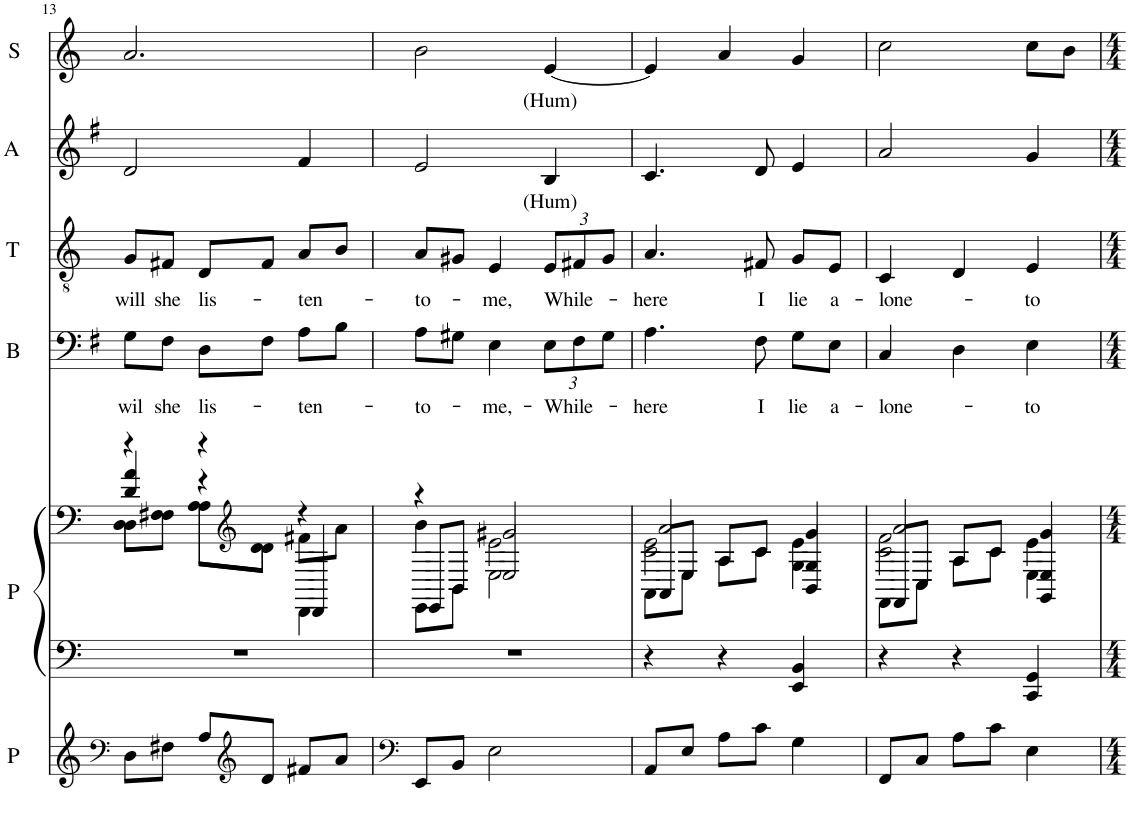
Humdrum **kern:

**kern	**kern	**kern	**kern	**text	**kern	**text	**kern	**text	**kern	**text
*part6	*part5	*part5	*part4	*part4	*part3	*part3	*part2	*part2	*part1	*part1
*staff7	*staff6	*staff5	*staff4	*staff4	*staff3	*staff3	*staff2	*staff2	*staff1	*staff1
*I"Piano	*I"Piano	*	*I"Basse	*	*I"Ténor	*	*I"Alto	*	*I"Soprano	*
*I'P	*I'P	*	*I'B	*	*I'T	*	*I'A	*	*I'S	*
!!LO:PB:g=z
*clefF4	*clefF4	*clefF4	*clefF4	*	*clefGv2	*	*clefG2	*	*clefG2	*
*k[]	*k[]	*k[]	*k[f#]	*	*k[]	*	*k[f#]	*	*k[]	*
*M3/4	*M3/4	*M3/4	*M3/4	*	*M3/4	*	*M3/4	*	*M3/4	*
=13	=13	=13	=13	=13	=13	=13	=13	=13	=13	=13
*	*	*^	*	*	*	*	*	*	*	*
*	*	*	*^	*	*	*	*	*	*	*	*
*	*	*	*	*^	*	*	*	*	*	*	*	*
!	!	!	!	!	!	!	!LO:LY:b	!	!LO:LY:b	!	!	!	!
8D\L	2.r	4r	8D\L	4d/ 4a/	8D\L	8G\L	wil	8G/L	will	2d/	.	2.a/	.
!	!	!	!	!	!	!	!LO:LY:b	!	!LO:LY:b	!	!	!	!
8F#X\J	.	.	8F#X\J	.	8F#\J	8F#\J	she	8F#X/J	she	.	.	.	.
!	!	!	!	!	!	!	!LO:LY:b	!	!LO:LY:b	!	!	!	!
8A/L	.	4r	8A\L	4r	8A\L	8D\L	lis-	8D/L	lis-	.	.	.	.
*clefG2	*	*clefG2	*	*	*	*	*	*	*	*	*	*	*
8d/J	.	.	8d\J	.	8d\J	8F#\J	.	8F#/J	.	.	.	.	.
!	!	!	!	!	!	!	!LO:LY:b	!	!LO:LY:b	!	!	!	!
8f#X/L	.	4DD/	4DD\	4r	8f#X\L	8A\L	-ten-	8A/L	-ten-	4f#/	.	.	.
8a/J	.	.	.	.	8a\J	8B\J	.	8B/J	.	.	.	.	.
=14	=14	=14	=14	=14	=14	=14	=14	=14	=14	=14	=14	=14	=14
*clefF4	*	*	*	*	*	*	*	*	*	*	*	*	*
!	!	!	!	!	!	!	!LO:LY:b	!	!LO:LY:b	!	!	!	!
8EE/L	2.r	8EE/L	8EE\L	4r	4b\	8A\L	-to-	8A/L	-to-	2e/	.	2b\	.
8BB/J	.	8BB/J	8BB\J	.	.	8G#X\J	.	8G#X/J	.	.	.	.	.
!	!	!	!	!	!	!	!LO:LY:b	!	!LO:LY:b	!	!	!	!
2E\	.	2E/	2E\	2g#X/	2e\	4E\	-me,-	4E/	-me,	.	.	.	.
*	*	*	*	*	*	*Xbrackettup	*	*	*	*	*	*	*
!	!	!	!	!	!	!	!LO:LY:b	!	!	!	!	!	!
*	*	*	*	*	*	*	*	*Xbrackettup	*	*	*	*	*
!	!	!	!	!	!	!	!	!	!LO:LY:b	!	!LO:LY:b	!	!LO:LY:b
.	.	.	.	.	.	12E\L	While-	12E/L	While-	4B/	(Hum)	[4e/	(Hum)
.	.	.	.	.	.	12F#\	.	12F#X/	.	.	.	.	.
.	.	.	.	.	.	12G#\J	.	12G#/J	.	.	.	.	.
=15	=15	=15	=15	=15	=15	=15	=15	=15	=15	=15	=15	=15	=15
!	!	!	!	!	!	!	!LO:LY:b	!	!LO:LY:b	!	!	!	!
8AA/L	4r	8AA/L	8AA\L	2a/	2c\ 2e\	4.A\	-here	4.A/	-here	4.c/	.	4e/]	.
8E/J	.	8E/J	8E\J	.	.	.	.	.	.	.	.	.	.
8A\L	4r	8A/L	8A\L	.	.	.	.	.	.	.	.	4a/	.
!	!	!	!	!	!	!	!LO:LY:b	!	!LO:LY:b	!	!	!	!
8c\J	.	8c/J	8c\J	.	.	8F#\	I	8F#X/	I	8d/	.	.	.
!	!	!	!	!	!	!	!LO:LY:b	!	!LO:LY:b	!	!	!	!
4G\	4EE/ 4BB/	4BB/ 4G/	4G\	4g/	4e\	8G\L	lie	8G/L	lie	4e/	.	4g/	.
!	!	!	!	!	!	!	!LO:LY:b	!	!LO:LY:b	!	!	!	!
.	.	.	.	.	.	8E\J	a-	8E/J	a-	.	.	.	.
=16	=16	=16	=16	=16	=16	=16	=16	=16	=16	=16	=16	=16	=16
!	!	!	!	!	!	!	!LO:LY:b	!	!LO:LY:b	!	!	!	!
8FF/L	4r	8FF/L	8FF\L	2a/	2c\ 2f\	4C/	-lone-	4C/	-lone-	2a/	.	2cc\	.
8C/J	.	8C/J	8C\J	.	.	.	.	.	.	.	.	.	.
8A\L	4r	8A/L	8A\L	.	.	4D\	.	4D/	.	.	.	.	.
8c\J	.	8c/J	8c\J	.	.	.	.	.	.	.	.	.	.
!	!	!	!	!	!	!	!LO:LY:b	!	!LO:LY:b	!	!	!	!
4E\	4CC/ 4GG/	4GG/ 4E/	4E\	4g/	4e\	4E\	-to	4E/	-to	4g/	.	8cc\L	.
.	.	.	.	.	.	.	.	.	.	.	.	8b\J	.
*	*	*v	*v	*v	*v	*	*	*	*	*	*	*	*
=	=	=	=	=	=	=	=	=	=	=
*-	*-	*-	*-	*-	*-	*-	*-	*-	*-	*-
